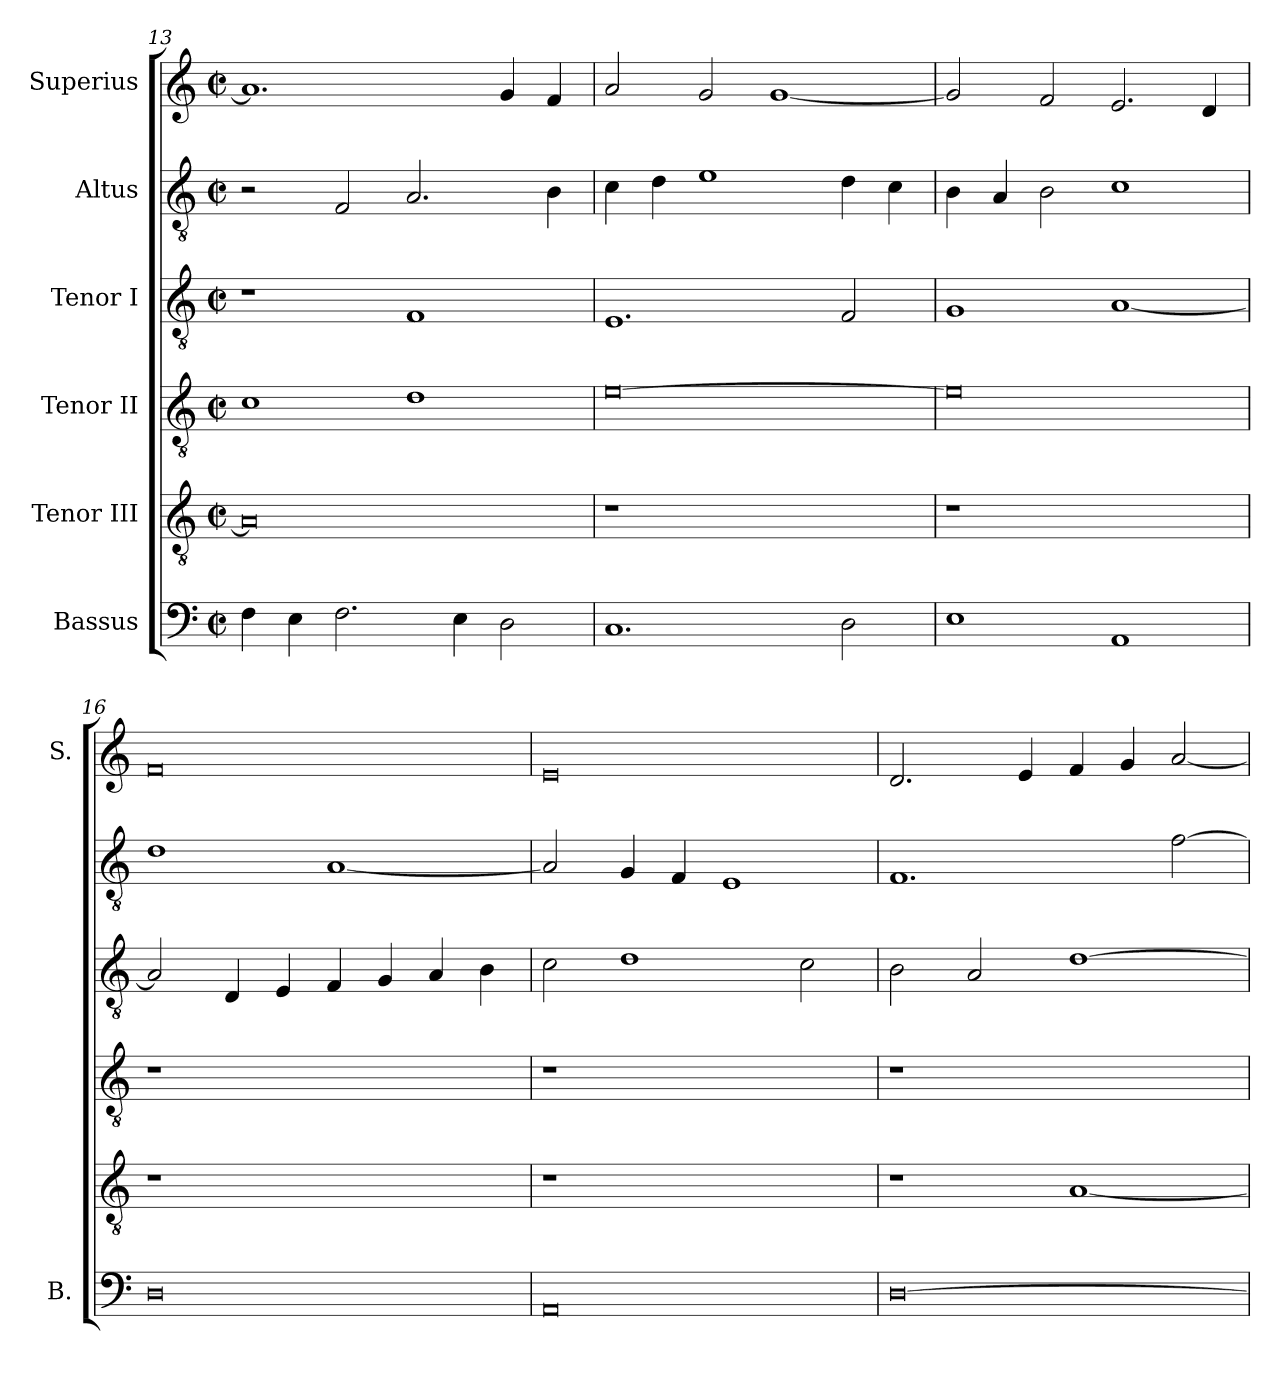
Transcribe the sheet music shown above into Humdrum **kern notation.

**kern	**kern	**kern	**kern	**kern	**kern
*part6	*part5	*part4	*part3	*part2	*part1
*staff6	*staff5	*staff4	*staff3	*staff2	*staff1
*I"Bassus	*I"Tenor III	*I"Tenor II	*I"Tenor I	*I"Altus	*I"Superius
*I'B.	*	*	*	*	*I'S.
*clefF4	*clefGv2	*clefGv2	*clefGv2	*clefGv2	*clefG2
*	*ITrd7c12	*ITrd7c12	*ITrd7c12	*ITrd7c12	*
*k[]	*k[]	*k[]	*k[]	*k[]	*k[]
*C:	*C:	*C:	*C:	*C:	*C:
*M2/2	*M2/2	*M2/2	*M2/2	*M2/2	*M2/2
*met(c|)	*met(c|)	*met(c|)	*met(c|)	*met(c|)	*met(c|)
=13	=13	=13	=13	=13	=13
4Fi\	0AAi]	1Ci	1r	2r	1.ai]
4Ei\	.	.	.	.	.
2.Fi\	.	.	.	2FFi/	.
.	.	1Di	1FFi	2.AAi/	.
4Ei\	.	.	.	.	.
2Di\	.	.	.	.	4gi/
.	.	.	.	4BBi\	4fi/
=14	=14	=14	=14	=14	=14
!	!LO:N:vis=1	!	!	!	!
1.Ci	1r	[>0Ei	1.EEi	4Ci\	2ai/
.	.	.	.	4Di\	.
.	.	.	.	1Ei	2gi/
.	1ryy	.	.	.	[<1gi
2Di\	.	.	2FFi/	4Di\	.
.	.	.	.	4Ci\	.
=15	=15	=15	=15	=15	=15
!	!LO:N:vis=1	!	!	!	!
1Ei	1r	0Ei]	1GGi	4BBi\	2gi/]
.	.	.	.	4AAi/	.
.	.	.	.	2BBi\	2fi/
1AAi	1ryy	.	[<1AAi	1Ci	2.ei/
.	.	.	.	.	4di/
=16	=16	=16	=16	=16	=16
!	!LO:N:vis=1	!LO:N:vis=1	!	!	!
0Di	1r	1r	2AAi/]	1Di	0fi
.	.	.	4DDi/	.	.
.	.	.	4EEi/	.	.
.	1ryy	1ryy	4FFi/	[<1AAi	.
.	.	.	4GGi/	.	.
.	.	.	4AAi/	.	.
.	.	.	4BBi\	.	.
!!LO:LB:g=z
=17	=17	=17	=17	=17	=17
!	!LO:N:vis=1	!LO:N:vis=1	!	!	!
0AAi	1r	1r	2Ci\	2AAi/]	0ei
.	.	.	1Di	4GGi/	.
.	.	.	.	4FFi/	.
.	1ryy	1ryy	.	1EEi	.
.	.	.	2Ci\	.	.
=18	=18	=18	=18	=18	=18
!	!	!LO:N:vis=1	!	!	!
[>0Di	1r	1r	2BBi\	1.FFi	2.di/
.	.	.	2AAi/	.	.
.	.	.	.	.	4ei/
.	[<1AAi	1ryy	[>1Di	.	4fi/
.	.	.	.	.	4gi/
.	.	.	.	[>2Fi\	[<2ai/
=	=	=	=	=	=
*-	*-	*-	*-	*-	*-
